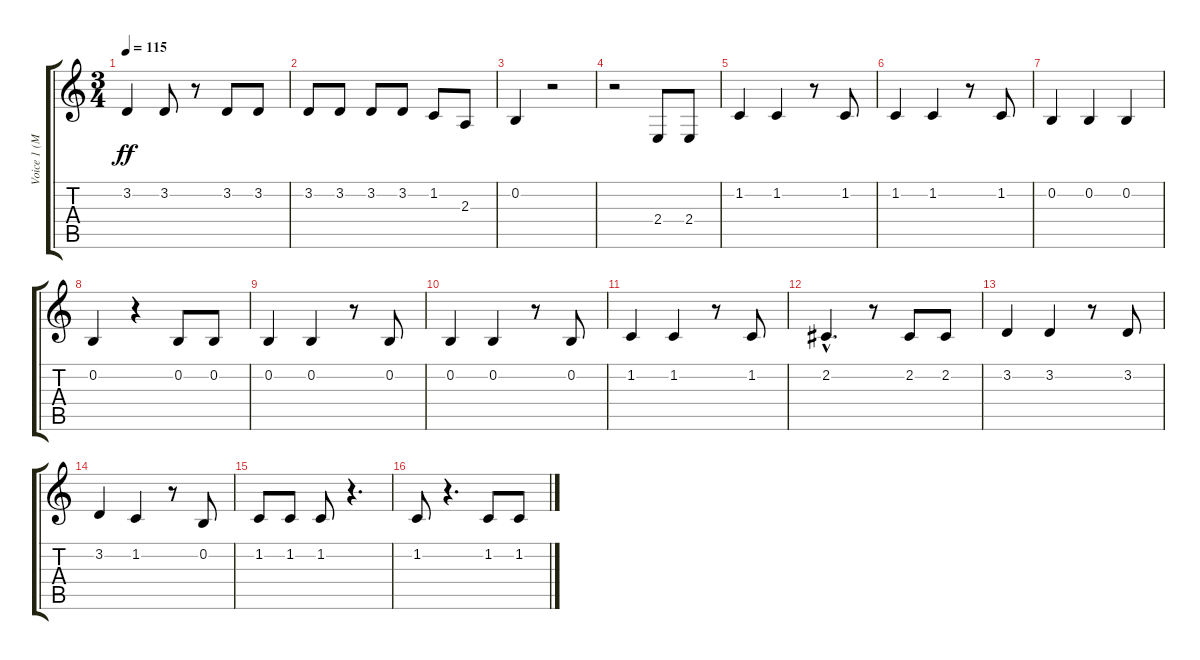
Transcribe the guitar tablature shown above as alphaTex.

\track ("Voice 1 (Melody)" "Voice 1 (M") {instrument altosax}
\staff {score tabs}
\tuning (E4 B3 G3 D3 A2 E2) {hide}
\ts (3 4)
\tempo 115
\clef g2
\ks c
3.2.4{dy ff} 3.2.8 r.8 3.2.8 3.2.8 |
3.2.8 3.2.8 3.2.8 3.2.8 1.2.8 2.3.8 |
0.2.4 r.2 |
r.2 2.4.8 2.4.8 |
1.2.4 1.2.4 r.8 1.2.8 |
1.2.4 1.2.4 r.8 1.2.8 |
0.2.4 0.2.4 0.2.4 |
0.2.4 r.4 0.2.8 0.2.8 |
0.2.4 0.2.4 r.8 0.2.8 |
0.2.4 0.2.4 r.8 0.2.8 |
1.2.4 1.2.4 r.8 1.2.8 |
2.2{hac}.4{d} r.8 2.2.8 2.2.8 |
3.2.4 3.2.4 r.8 3.2.8 |
3.2.4 1.2.4 r.8 0.2.8 |
1.2.8 1.2.8 1.2.8 r.4{d} |
1.2.8 r.4{d} 1.2.8 1.2.8
